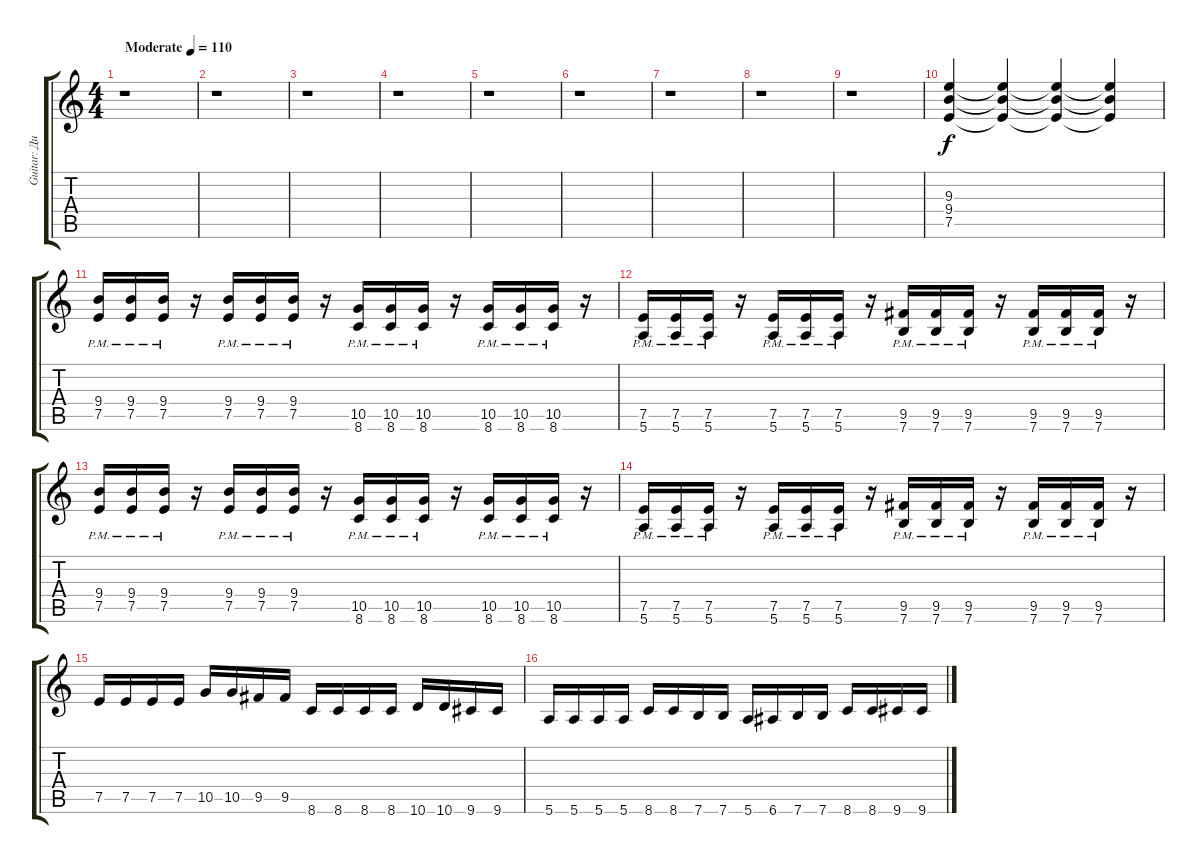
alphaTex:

\track ("Guitar: Дима" "Guitar: Ди") {instrument distortionguitar}
\staff {score tabs}
\tuning (E4 B3 G3 D3 A2 E2) {hide}
\ts (4 4)
\tempo (110 "Moderate")
\clef g2
\ks c
r.1{dy f instrument distortionguitar} |
r.1 |
r.1 |
r.1 |
r.1 |
r.1 |
r.1 |
r.1 |
r.1 |
(9.3 9.4 7.5).4{volume 6} (9.3{t} 9.4{t} 7.5{t}).4{volume 16} (9.3{t} 9.4{t} 7.5{t}).4 (9.3{t} 9.4{t} 7.5{t}).4 |
(9.4{pm} 7.5{pm}).16 (9.4{pm} 7.5{pm}).16 (9.4{pm} 7.5{pm}).16 r.16 (9.4{pm} 7.5{pm}).16 (9.4{pm} 7.5{pm}).16 (9.4{pm} 7.5{pm}).16 r.16 (10.5{pm} 8.6{pm}).16 (10.5{pm} 8.6{pm}).16 (10.5{pm} 8.6{pm}).16 r.16 (10.5{pm} 8.6{pm}).16 (10.5{pm} 8.6{pm}).16 (10.5{pm} 8.6{pm}).16 r.16 |
(7.5{pm} 5.6{pm}).16 (7.5{pm} 5.6{pm}).16 (7.5{pm} 5.6{pm}).16 r.16 (7.5{pm} 5.6{pm}).16 (7.5{pm} 5.6{pm}).16 (7.5{pm} 5.6{pm}).16 r.16 (9.5{pm} 7.6{pm}).16 (9.5{pm} 7.6{pm}).16 (9.5{pm} 7.6{pm}).16 r.16 (9.5{pm} 7.6{pm}).16 (9.5{pm} 7.6{pm}).16 (9.5{pm} 7.6{pm}).16 r.16 |
(9.4{pm} 7.5{pm}).16 (9.4{pm} 7.5{pm}).16 (9.4{pm} 7.5{pm}).16 r.16 (9.4{pm} 7.5{pm}).16 (9.4{pm} 7.5{pm}).16 (9.4{pm} 7.5{pm}).16 r.16 (10.5{pm} 8.6{pm}).16 (10.5{pm} 8.6{pm}).16 (10.5{pm} 8.6{pm}).16 r.16 (10.5{pm} 8.6{pm}).16 (10.5{pm} 8.6{pm}).16 (10.5{pm} 8.6{pm}).16 r.16 |
(7.5{pm} 5.6{pm}).16 (7.5{pm} 5.6{pm}).16 (7.5{pm} 5.6{pm}).16 r.16 (7.5{pm} 5.6{pm}).16 (7.5{pm} 5.6{pm}).16 (7.5{pm} 5.6{pm}).16 r.16 (9.5{pm} 7.6{pm}).16 (9.5{pm} 7.6{pm}).16 (9.5{pm} 7.6{pm}).16 r.16 (9.5{pm} 7.6{pm}).16 (9.5{pm} 7.6{pm}).16 (9.5{pm} 7.6{pm}).16 r.16 |
7.5.16 7.5.16 7.5.16 7.5.16 10.5.16 10.5.16 9.5.16 9.5.16 8.6.16 8.6.16 8.6.16 8.6.16 10.6.16 10.6.16 9.6.16 9.6.16 |
5.6.16 5.6.16 5.6.16 5.6.16 8.6.16 8.6.16 7.6.16 7.6.16 5.6.16 6.6.16 7.6.16 7.6.16 8.6.16 8.6.16 9.6.16 9.6.16
